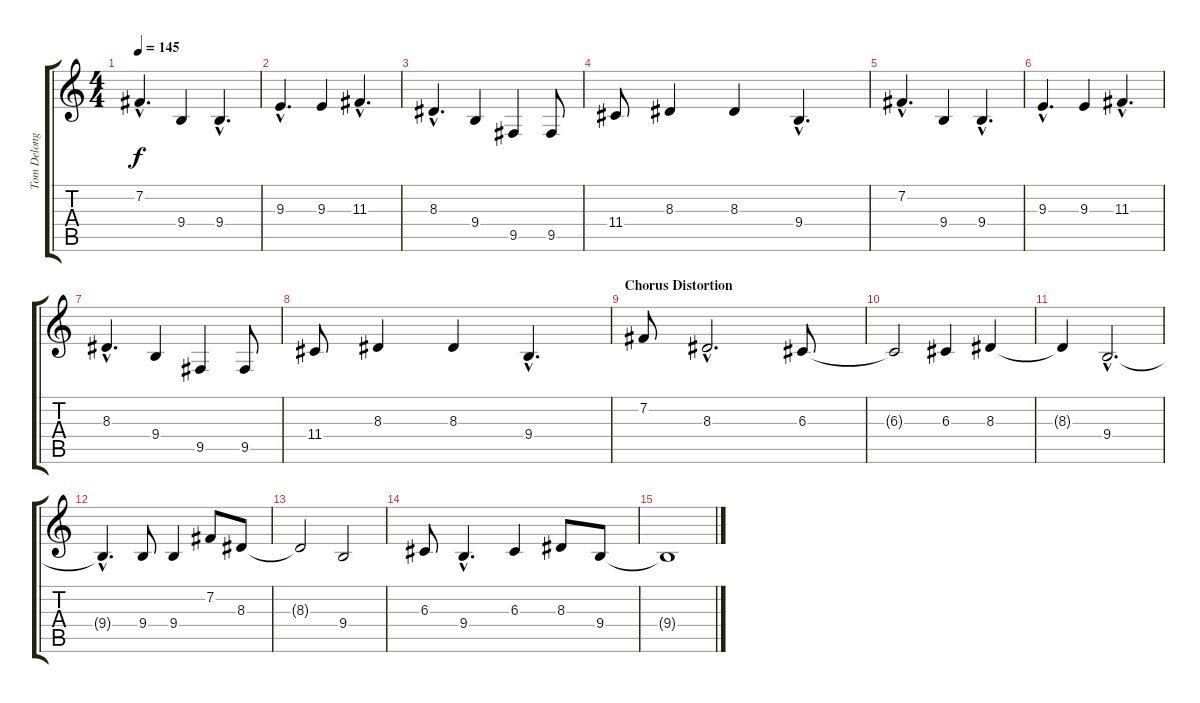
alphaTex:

\track ("Tom Delonge Vocals" "Tom Delong") {instrument flute}
\staff {score tabs}
\tuning (E4 B3 G3 D3 A2 E2) {hide}
\ts (4 4)
\tempo 145
\clef g2
\ks c
7.2{hac}.4{d dy f} 9.4.4 9.4{hac}.4{d} |
9.3{hac}.4{d} 9.3.4 11.3{hac}.4{d} |
8.3{hac}.4{d} 9.4.4 9.5.4 9.5.8 |
11.4.8 8.3.4 8.3.4 9.4{hac}.4{d} |
7.2{hac}.4{d} 9.4.4 9.4{hac}.4{d} |
9.3{hac}.4{d} 9.3.4 11.3{hac}.4{d} |
8.3{hac}.4{d} 9.4.4 9.5.4 9.5.8 |
11.4.8 8.3.4 8.3.4 9.4{hac}.4{d} |
\section ("" "Chorus Distortion")
7.2.8 8.3{hac}.2{d} 6.3.8 |
6.3{t}.2 6.3.4 8.3.4 |
8.3{t}.4 9.4{hac}.2{d} |
9.4{hac t}.4{d} 9.4.8 9.4.4 7.2.8 8.3.8 |
8.3{t}.2 9.4.2 |
6.3.8 9.4{hac}.4{d} 6.3.4 8.3.8 9.4.8 |
9.4{t}.1
